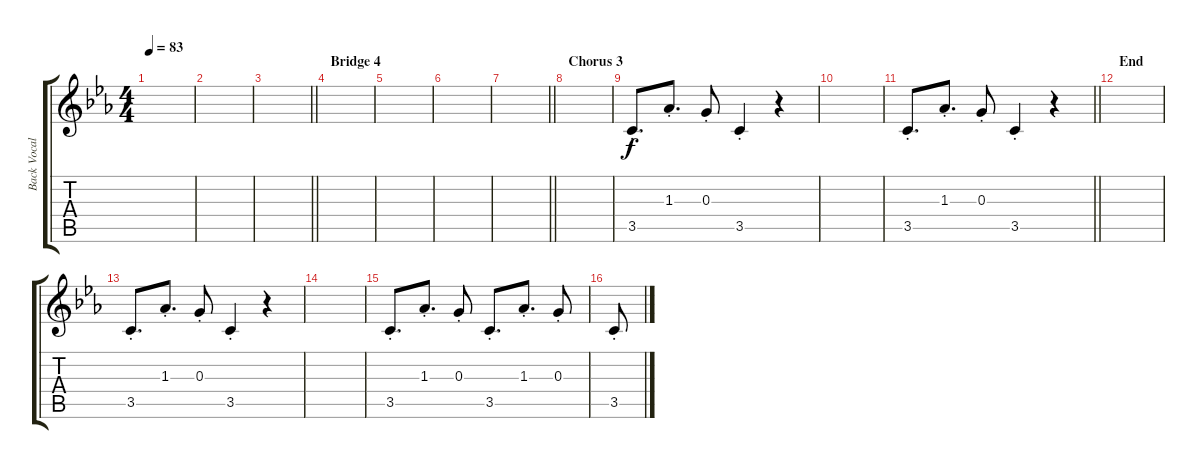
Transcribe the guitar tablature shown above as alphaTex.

\track ("Back Vocals" "Back Vocal") {instrument acousticguitarsteel}
\staff {score tabs}
\tuning (E4 B3 G3 D3 A2 E2) {hide}
\ts (4 4)
\tempo 83
\clef g2
\ks cminor
|
|
\barLineRight lightlight
|
\section ("" "Bridge 4")
|
|
|
\barLineRight lightlight
|
\section ("" "Chorus 3")
|
3.5{st}.8{d} 1.3{st}.8{d} 0.3{st}.8 3.5{st}.4 r.4 |
|
\barLineRight lightlight
3.5{st}.8{d} 1.3{st}.8{d} 0.3{st}.8 3.5{st}.4 r.4 |
\section ("" "End")
|
3.5{st}.8{d} 1.3{st}.8{d} 0.3{st}.8 3.5{st}.4 r.4 |
|
3.5{st}.8{d} 1.3{st}.8{d} 0.3{st}.8 3.5{st}.8{d} 1.3{st}.8{d} 0.3{st}.8 |
3.5{st}.8
